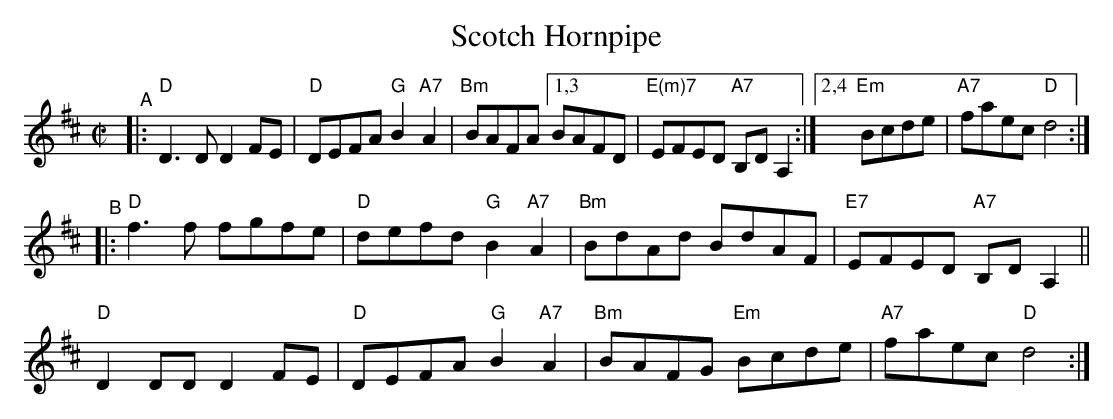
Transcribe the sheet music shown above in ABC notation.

X:1
T: Scotch Hornpipe
M: C|
L: 1/8
K: D
"^A"|:\
"D"D3D D2FE | "D"DEFA "G"B2"A7"A2 | "Bm"BAFA \
[1,3 BAFD | "E(m)7"EFED "A7"B,D A,2 :|\
[2,4 "Em"Bcde | "A7"faec "D"d4 :|
"^B"|:\
 "D"f3f  fgfe |  "D"defd "G"B2"A7"A2 |\
"Bm"BdAd BdAF | "E7"EFED "A7"B,DA,2 ||
 "D"D2DD D2FE |  "D"DEFA "G"B2"A7"A2 |\
"Bm"BAFG "Em"Bcde | "A7"faec "D"d4 :|
